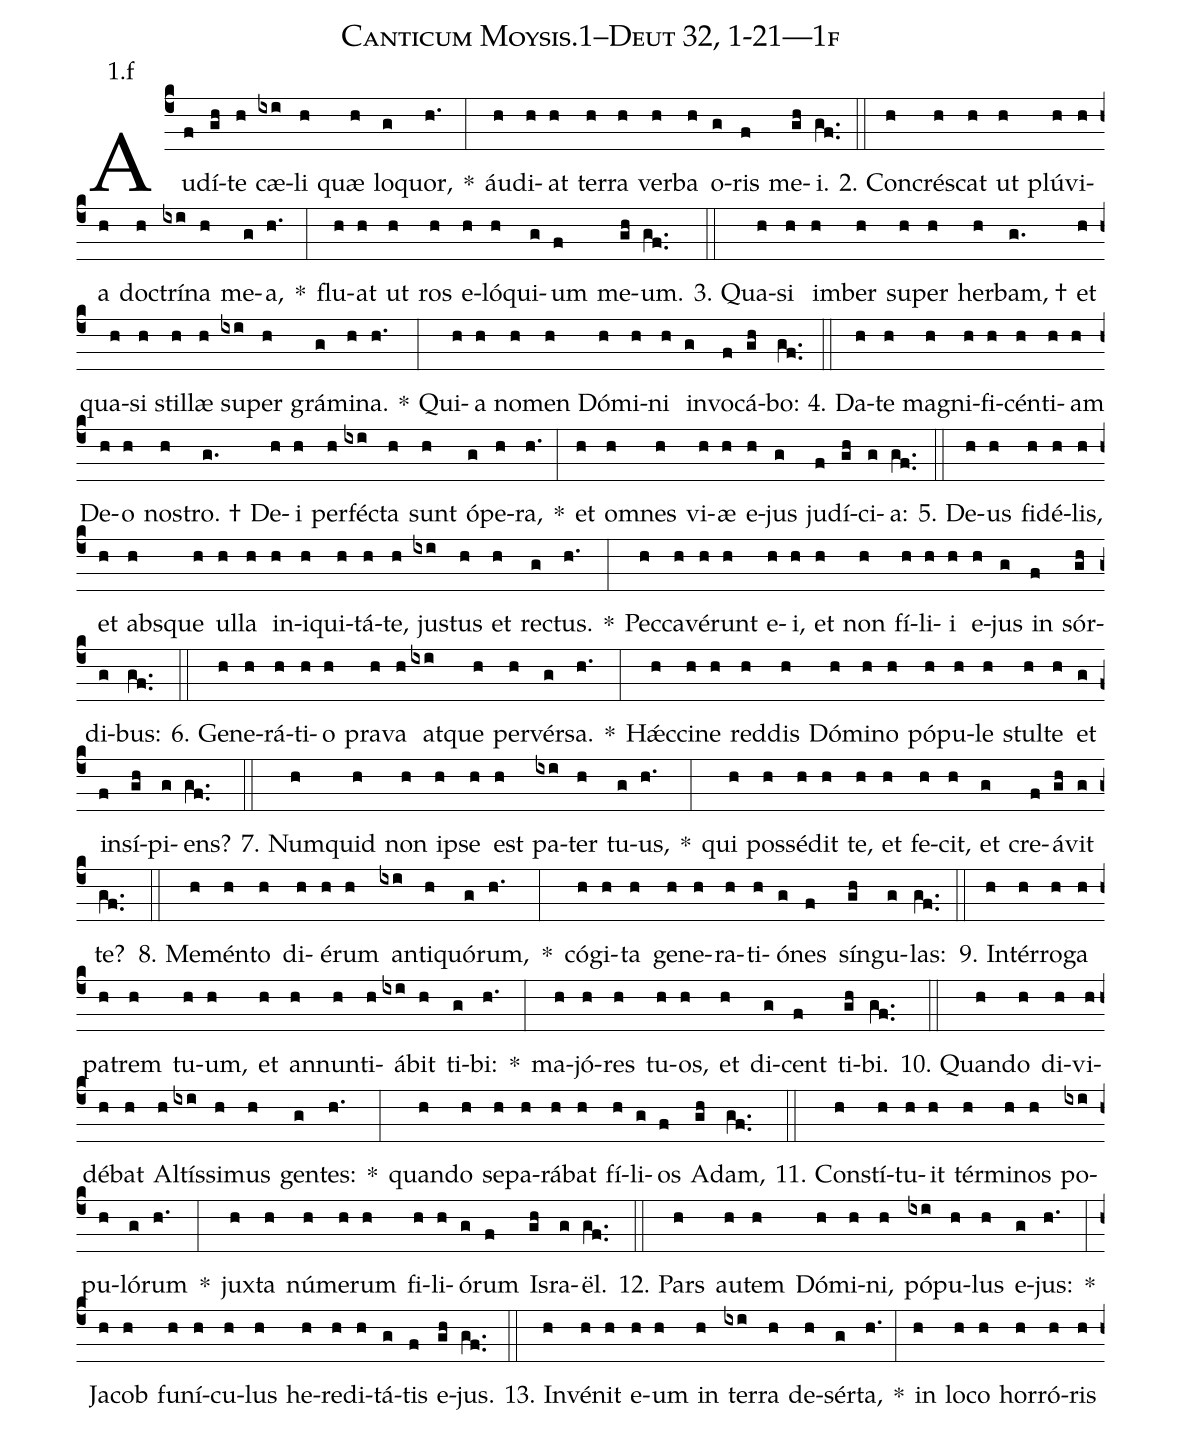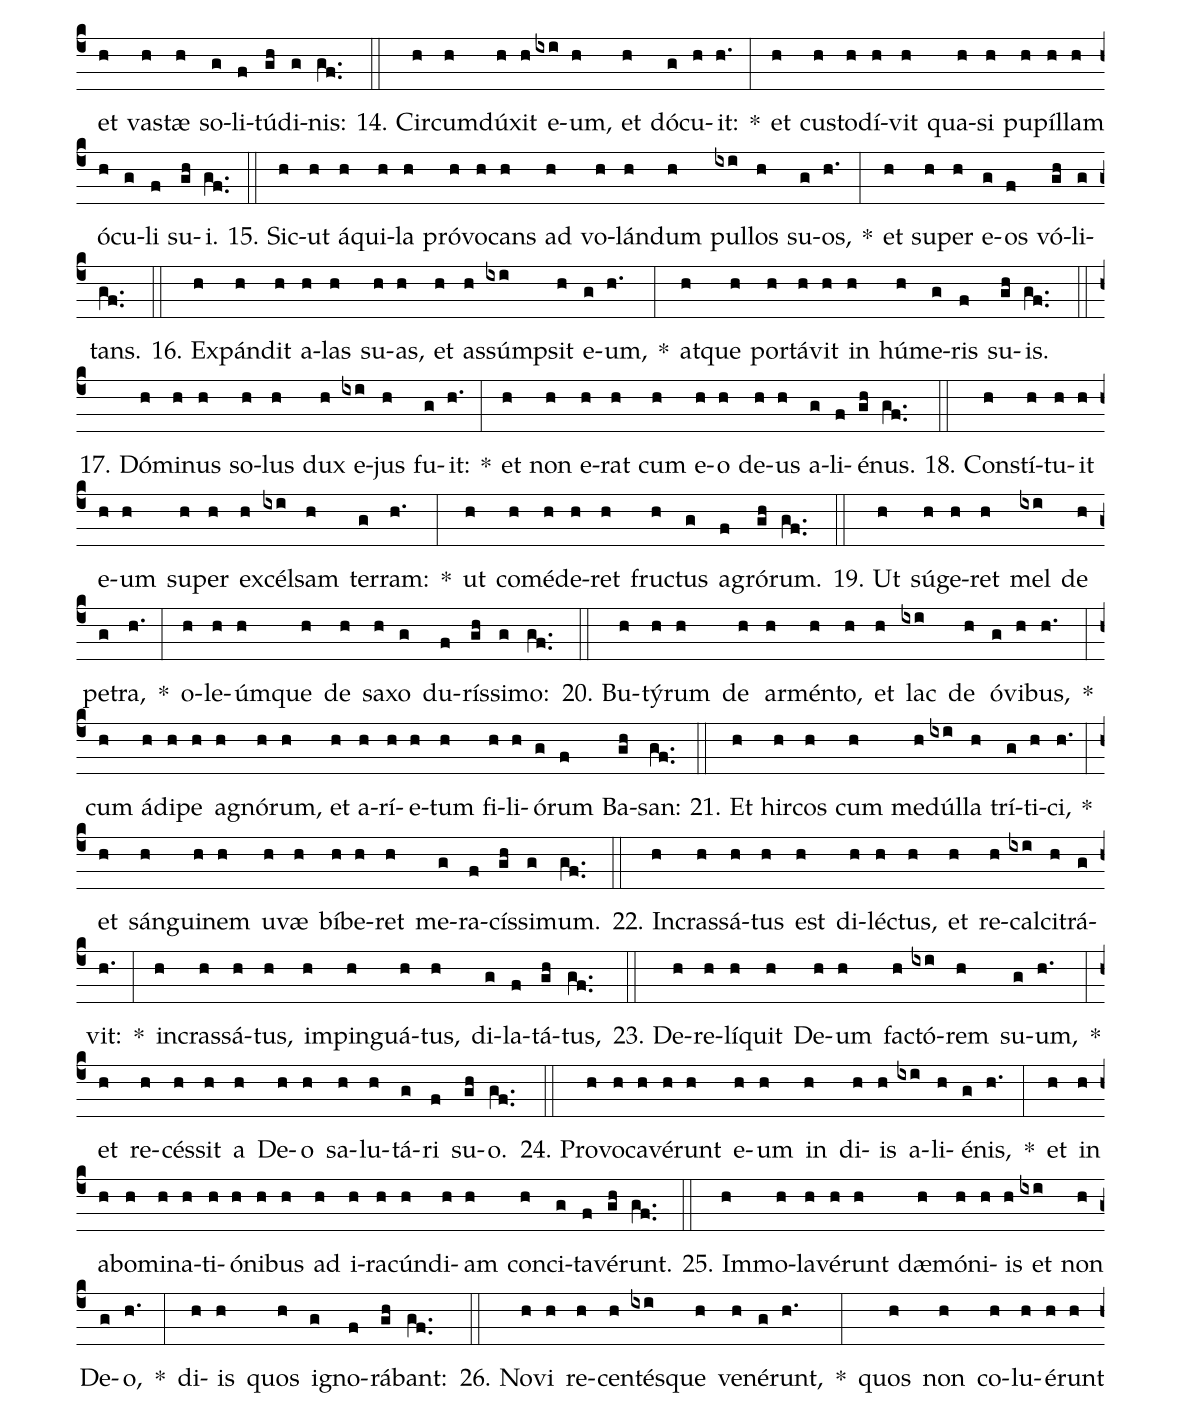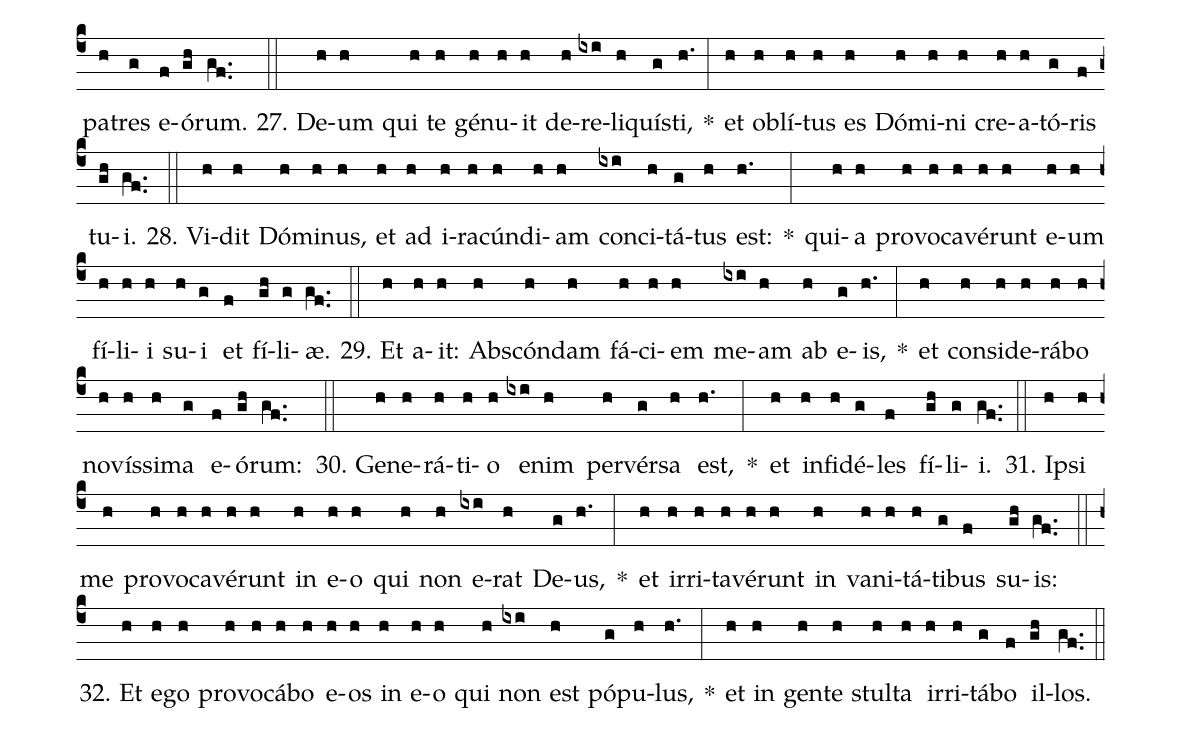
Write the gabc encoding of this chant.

name: Canticum Moysis.1--Deut 32, 1-21---1f;
annotation: 1.f;
%%
(c4)Au(f)dí(gh)te(h) cæ(ixi)li(h) quæ(h) lo(g)quor,(h.) *(:) áu(h)di(h)at(h) ter(h)ra(h) ver(h)ba(h) o(g)ris(f) me(gh)i.(gf..) (::)
2. Con(h)crés(h)cat(h) ut(h) plú(h)vi(h)a(h) doc(h)trí(ixi)na(h) me(g)a,(h.) *(:) flu(h)at(h) ut(h) ros(h) e(h)ló(h)qui(g)um(f) me(gh)um.(gf..) (::)
3. Qua(h)si(h) im(h)ber(h) su(h)per(h) her(h)bam, †(g.) et(h) qua(h)si(h) stil(h)læ(h) su(ixi)per(h) grá(g)mi(h)na.(h.) *(:) Qui(h)a(h) no(h)men(h) Dó(h)mi(h)ni(h) in(g)vo(f)cá(gh)bo:(gf..) (::)
4. Da(h)te(h) ma(h)gni(h)fi(h)cén(h)ti(h)am(h) De(h)o(h) nos(h)tro. †(g.) De(h)i(h) per(h)féc(ixi)ta(h) sunt(h) ó(g)pe(h)ra,(h.) *(:) et(h) om(h)nes(h) vi(h)æ(h) e(h)jus(g) ju(f)dí(gh)ci(g)a:(gf..) (::)
5. De(h)us(h) fi(h)dé(h)lis,(h) et(h) abs(h)que(h) ul(h)la(h) in(h)i(h)qui(h)tá(h)te,(h) jus(ixi)tus(h) et(h) rec(g)tus.(h.) *(:) Pec(h)ca(h)vé(h)runt(h) e(h)i,(h) et(h) non(h) fí(h)li(h)i(h) e(h)jus(g) in(f) sór(gh)di(g)bus:(gf..) (::)
6. Ge(h)ne(h)rá(h)ti(h)o(h) pra(h)va(h) at(ixi)que(h) per(h)vér(g)sa.(h.) *(:) Hǽc(h)ci(h)ne(h) red(h)dis(h) Dó(h)mi(h)no(h) pó(h)pu(h)le(h) stul(h)te(h) et(g) in(f)sí(gh)pi(g)ens?(gf..) (::)
7. Num(h)quid(h) non(h) ip(h)se(h) est(h) pa(ixi)ter(h) tu(g)us,(h.) *(:) qui(h) pos(h)sé(h)dit(h) te,(h) et(h) fe(h)cit,(h) et(g) cre(f)á(gh)vit(g) te?(gf..) (::)
8. Me(h)mén(h)to(h) di(h)é(h)rum(h) an(ixi)ti(h)quó(g)rum,(h.) *(:) có(h)gi(h)ta(h) ge(h)ne(h)ra(h)ti(h)ó(g)nes(f) sín(gh)gu(g)las:(gf..) (::)
9. In(h)tér(h)ro(h)ga(h) pa(h)trem(h) tu(h)um,(h) et(h) an(h)nun(h)ti(h)á(ixi)bit(h) ti(g)bi:(h.) *(:) ma(h)jó(h)res(h) tu(h)os,(h) et(h) di(g)cent(f) ti(gh)bi.(gf..) (::)
10. Quan(h)do(h) di(h)vi(h)dé(h)bat(h) Al(h)tís(ixi)si(h)mus(h) gen(g)tes:(h.) *(:) quan(h)do(h) se(h)pa(h)rá(h)bat(h) fí(h)li(g)os(f) A(gh)dam,(gf..) (::)
11. Con(h)stí(h)tu(h)it(h) tér(h)mi(h)nos(h) po(ixi)pu(h)ló(g)rum(h.) *(:) jux(h)ta(h) nú(h)me(h)rum(h) fi(h)li(h)ó(g)rum(f) Is(gh)ra(g)ël.(gf..) (::)
12. Pars(h) au(h)tem(h) Dó(h)mi(h)ni,(h) pó(ixi)pu(h)lus(h) e(g)jus:(h.) *(:) Ja(h)cob(h) fu(h)ní(h)cu(h)lus(h) he(h)re(h)di(h)tá(g)tis(f) e(gh)jus.(gf..) (::)
13. In(h)vé(h)nit(h) e(h)um(h) in(h) ter(ixi)ra(h) de(h)sér(g)ta,(h.) *(:) in(h) lo(h)co(h) hor(h)ró(h)ris(h) et(h) vas(h)tæ(h) so(g)li(f)tú(gh)di(g)nis:(gf..) (::)
14. Cir(h)cum(h)dú(h)xit(h) e(ixi)um,(h) et(h) dó(g)cu(h)it:(h.) *(:) et(h) cus(h)to(h)dí(h)vit(h) qua(h)si(h) pu(h)píl(h)lam(h) ó(h)cu(g)li(f) su(gh)i.(gf..) (::)
15. Sic(h)ut(h) á(h)qui(h)la(h) pró(h)vo(h)cans(h) ad(h) vo(h)lán(h)dum(h) pul(ixi)los(h) su(g)os,(h.) *(:) et(h) su(h)per(h) e(g)os(f) vó(gh)li(g)tans.(gf..) (::)
16. Ex(h)pán(h)dit(h) a(h)las(h) su(h)as,(h) et(h) as(h)súmp(ixi)sit(h) e(g)um,(h.) *(:) at(h)que(h) por(h)tá(h)vit(h) in(h) hú(h)me(g)ris(f) su(gh)is.(gf..) (::)
17. Dó(h)mi(h)nus(h) so(h)lus(h) dux(h) e(ixi)jus(h) fu(g)it:(h.) *(:) et(h) non(h) e(h)rat(h) cum(h) e(h)o(h) de(h)us(h) a(g)li(f)é(gh)nus.(gf..) (::)
18. Con(h)stí(h)tu(h)it(h) e(h)um(h) su(h)per(h) ex(h)cél(ixi)sam(h) ter(g)ram:(h.) *(:) ut(h) com(h)é(h)de(h)ret(h) fruc(h)tus(g) a(f)gró(gh)rum.(gf..) (::)
19. Ut(h) sú(h)ge(h)ret(h) mel(ixi) de(h) pe(g)tra,(h.) *(:) o(h)le(h)úm(h)que(h) de(h) sa(h)xo(g) du(f)rís(gh)si(g)mo:(gf..) (::)
20. Bu(h)tý(h)rum(h) de(h) ar(h)mén(h)to,(h) et(h) lac(ixi) de(h) ó(g)vi(h)bus,(h.) *(:) cum(h) á(h)di(h)pe(h) a(h)gnó(h)rum,(h) et(h) a(h)rí(h)e(h)tum(h) fi(h)li(h)ó(g)rum(f) Ba(gh)san:(gf..) (::)
21. Et(h) hir(h)cos(h) cum(h) me(h)dúl(ixi)la(h) trí(g)ti(h)ci,(h.) *(:) et(h) sán(h)gui(h)nem(h) u(h)væ(h) bí(h)be(h)ret(h) me(g)ra(f)cís(gh)si(g)mum.(gf..) (::)
22. In(h)cras(h)sá(h)tus(h) est(h) di(h)léc(h)tus,(h) et(h) re(h)cal(ixi)ci(h)trá(g)vit:(h.) *(:) in(h)cras(h)sá(h)tus,(h) im(h)pin(h)guá(h)tus,(h) di(g)la(f)tá(gh)tus,(gf..) (::)
23. De(h)re(h)lí(h)quit(h) De(h)um(h) fac(h)tó(ixi)rem(h) su(g)um,(h.) *(:) et(h) re(h)cés(h)sit(h) a(h) De(h)o(h) sa(h)lu(h)tá(g)ri(f) su(gh)o.(gf..) (::)
24. Pro(h)vo(h)ca(h)vé(h)runt(h) e(h)um(h) in(h) di(h)is(h) a(ixi)li(h)é(g)nis,(h.) *(:) et(h) in(h) ab(h)o(h)mi(h)na(h)ti(h)ó(h)ni(h)bus(h) ad(h) i(h)ra(h)cún(h)di(h)am(h) con(h)ci(g)ta(f)vé(gh)runt.(gf..) (::)
25. Im(h)mo(h)la(h)vé(h)runt(h) dæ(h)mó(h)ni(h)is(h) et(ixi) non(h) De(g)o,(h.) *(:) di(h)is(h) quos(h) i(g)gno(f)rá(gh)bant:(gf..) (::)
26. No(h)vi(h) re(h)cen(h)tés(ixi)que(h) ve(h)né(g)runt,(h.) *(:) quos(h) non(h) co(h)lu(h)é(h)runt(h) pa(h)tres(g) e(f)ó(gh)rum.(gf..) (::)
27. De(h)um(h) qui(h) te(h) gé(h)nu(h)it(h) de(h)re(ixi)li(h)quís(g)ti,(h.) *(:) et(h) ob(h)lí(h)tus(h) es(h) Dó(h)mi(h)ni(h) cre(h)a(h)tó(g)ris(f) tu(gh)i.(gf..) (::)
28. Vi(h)dit(h) Dó(h)mi(h)nus,(h) et(h) ad(h) i(h)ra(h)cún(h)di(h)am(h) con(ixi)ci(h)tá(g)tus(h) est:(h.) *(:) qui(h)a(h) pro(h)vo(h)ca(h)vé(h)runt(h) e(h)um(h) fí(h)li(h)i(h) su(h)i(g) et(f) fí(gh)li(g)æ.(gf..) (::)
29. Et(h) a(h)it:(h) Abs(h)cón(h)dam(h) fá(h)ci(h)em(h) me(ixi)am(h) ab(h) e(g)is,(h.) *(:) et(h) con(h)si(h)de(h)rá(h)bo(h) no(h)vís(h)si(h)ma(g) e(f)ó(gh)rum:(gf..) (::)
30. Ge(h)ne(h)rá(h)ti(h)o(h) e(ixi)nim(h) per(h)vér(g)sa(h) est,(h.) *(:) et(h) in(h)fi(h)dé(g)les(f) fí(gh)li(g)i.(gf..) (::)
31. Ip(h)si(h) me(h) pro(h)vo(h)ca(h)vé(h)runt(h) in(h) e(h)o(h) qui(h) non(h) e(ixi)rat(h) De(g)us,(h.) *(:) et(h) ir(h)ri(h)ta(h)vé(h)runt(h) in(h) va(h)ni(h)tá(h)ti(g)bus(f) su(gh)is:(gf..) (::)
32. Et(h) e(h)go(h) pro(h)vo(h)cá(h)bo(h) e(h)os(h) in(h) e(h)o(h) qui(h) non(ixi) est(h) pó(g)pu(h)lus,(h.) *(:) et(h) in(h) gen(h)te(h) stul(h)ta(h) ir(h)ri(h)tá(g)bo(f) il(gh)los.(gf..) (::)
